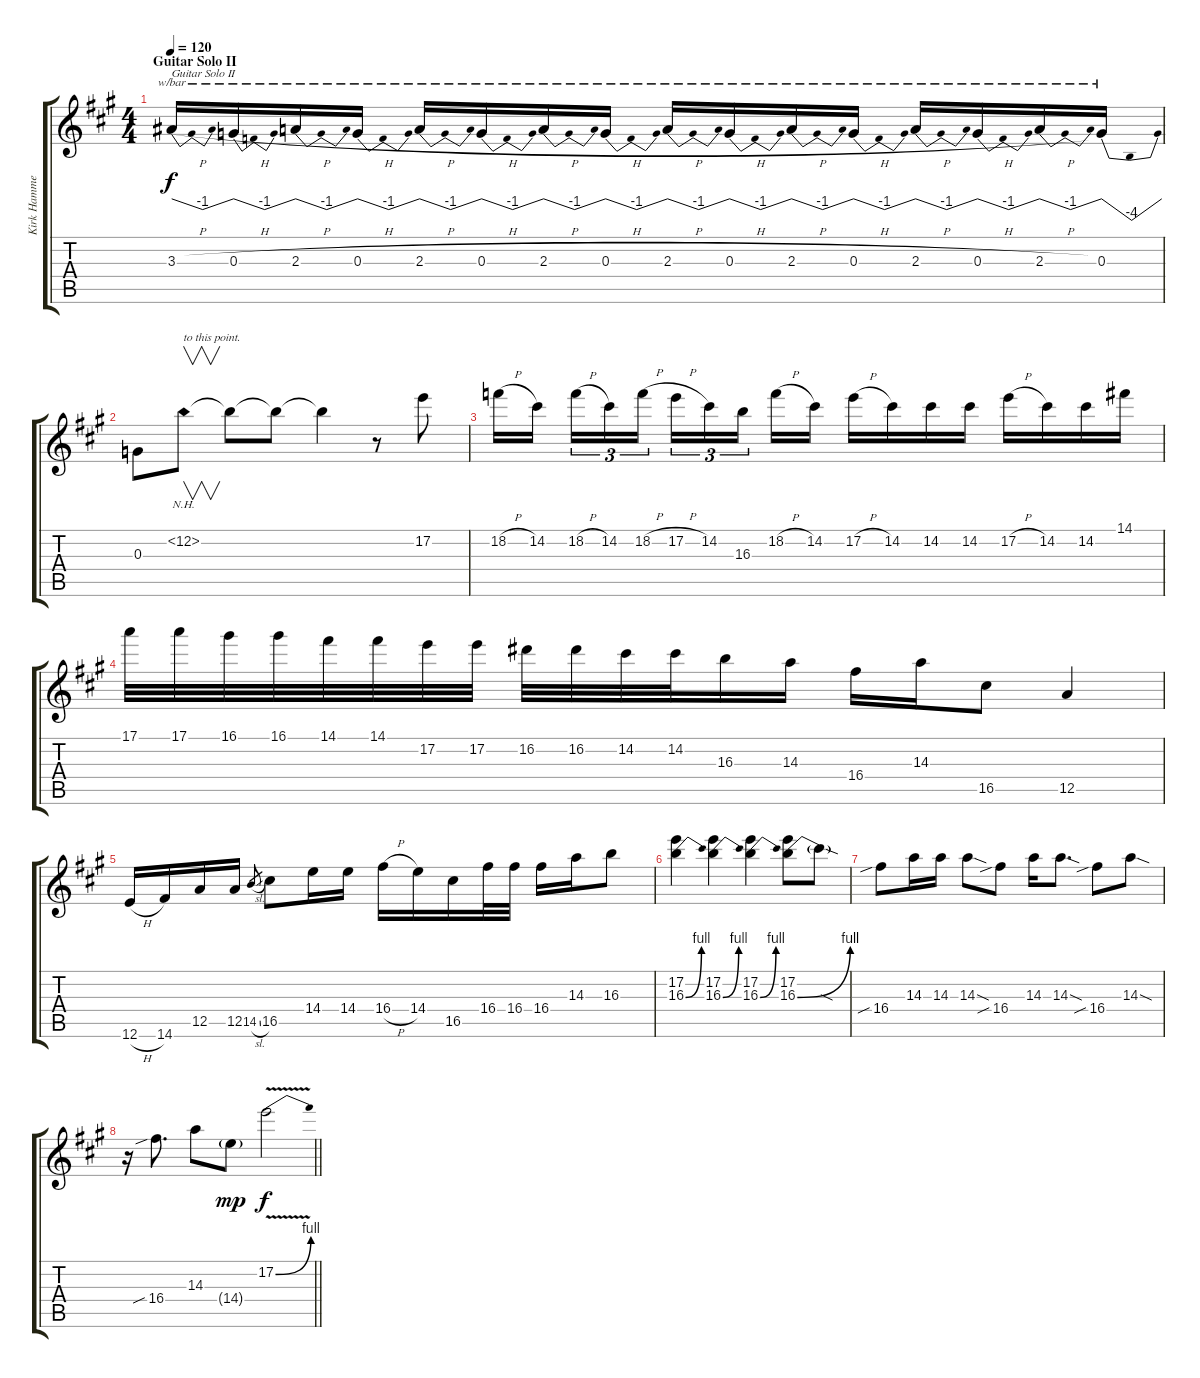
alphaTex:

\track ("Kirk Hammett" "Kirk Hamme") {instrument overdrivenguitar}
\staff {score tabs}
\tuning (E4 B3 G3 D3 A2 E2) {hide}
\ts (4 4)
\section ("" "Guitar Solo II")
\tempo 120
\clef g2
\ks a
3.3{h}.16{tbe (dip default 0 0 30 -4 60 0) txt "Guitar Solo II" dy f} 0.3{h}.16{tbe (dip default 0 0 30 -4 60 0)} 2.3{h}.16{tbe (dip default 0 0 30 -4 60 0)} 0.3{h}.16{tbe (dip default 0 0 30 -4 60 0)} 2.3{h}.16{tbe (dip default 0 0 30 -4 60 0)} 0.3{h}.16{tbe (dip default 0 0 30 -4 60 0)} 2.3{h}.16{tbe (dip default 0 0 30 -4 60 0)} 0.3{h}.16{tbe (dip default 0 0 30 -4 60 0)} 2.3{h}.16{tbe (dip default 0 0 30 -4 60 0)} 0.3{h}.16{tbe (dip default 0 0 30 -4 60 0)} 2.3{h}.16{tbe (dip default 0 0 30 -4 60 0)} 0.3{h}.16{tbe (dip default 0 0 30 -4 60 0)} 2.3{h}.16{tbe (dip default 0 0 30 -4 60 0)} 0.3{h}.16{tbe (dip default 0 0 30 -4 60 0)} 2.3{h}.16{tbe (dip default 0 0 30 -4 60 0)} 0.3.16{tbe (dip default 0 0 30 -16 60 0)} |
0.3.8 12.2{nh}.8{v txt "to this point."} 12.2{t}.8 12.2{t}.8 12.2{t}.4 r.8 17.2.8 |
18.2{h}.16 14.2.16{beam splitsecondary} 18.2{h}.16{tu (3 2)} 14.2.16{tu (3 2)} 18.2{h}.16{tu (3 2)} 17.2{h}.16{tu (3 2)} 14.2.16{tu (3 2)} 16.3.16{tu (3 2) beam splitsecondary} 18.2{h}.16 14.2.16 17.2{h}.16 14.2.16 14.2.16 14.2.16 17.2{h}.16 14.2.16 14.2.16 14.1.16 |
17.1.32 17.1.32 16.1.32 16.1.32 14.1.32 14.1.32 17.2.32 17.2.32 16.2.32 16.2.32 14.2.32 14.2.32 16.3.16 14.3.16 16.4.16 14.3.16 16.5.8 12.5.4 |
12.6{h}.16 14.6.16 12.5.16 12.5.16 14.5{sl}.8{gr} 16.5.8 14.4.16 14.4.16 16.4{h}.16 14.4.16 16.5.16 16.4.32 16.4.32 16.4.16 14.3.16 16.3.8 |
(17.2 16.3{be (bend 0 0 60 4)}).4 (17.2 16.3{be (bend 0 0 60 4)}).4 (17.2 16.3{be (bend 0 0 60 4)}).4 (17.2 16.3{be (bend 0 0 60 4)}).8 16.3{sod t}.8 |
16.4{sib}.8 14.3.16 14.3.16 14.3{sod}.8 16.4{sib}.8 14.3.16 14.3{sod}.8{d} 16.4{sib}.8 14.3{sod}.8 |
\barLineRight lightlight
r.16 16.4{sib}.8{d} 14.3.8 14.4{g}.8{dy mp} 17.2{be (bend 0 0 60 4) v}.2{dy f}
